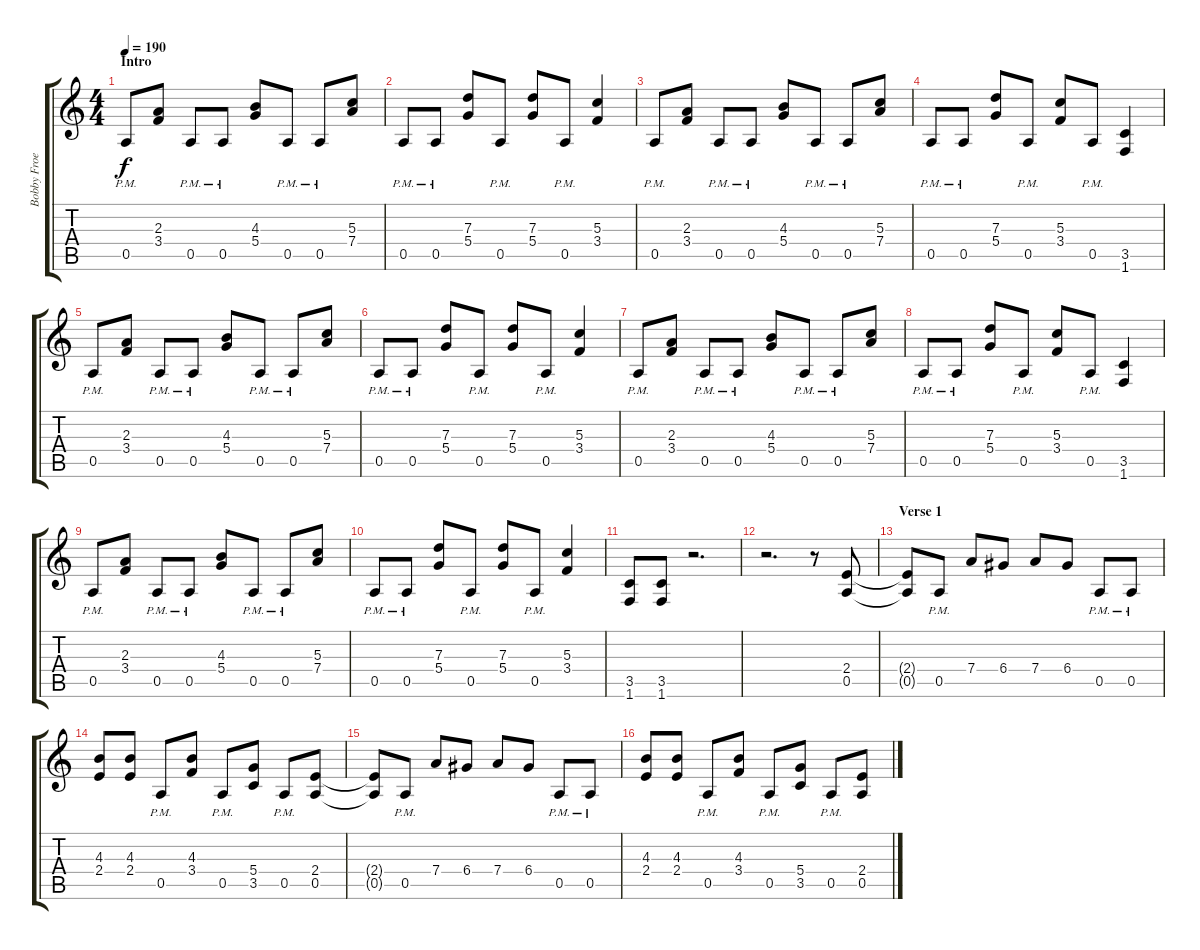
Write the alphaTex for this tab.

\track ("Bobby Froese" "Bobby Froe") {instrument distortionguitar}
\staff {score tabs}
\tuning (E4 B3 G3 D3 A2 E2) {hide}
\ts (4 4)
\section ("" "Intro")
\tempo 190
\clef g2
\ks c
0.5{pm}.8{dy f instrument distortionguitar} (2.3 3.4).8 0.5{pm}.8 0.5{pm}.8 (4.3 5.4).8 0.5{pm}.8 0.5{pm}.8 (5.3 7.4).8 |
0.5{pm}.8 0.5{pm}.8 (7.3 5.4).8 0.5{pm}.8 (7.3 5.4).8 0.5{pm}.8 (5.3 3.4).4 |
0.5{pm}.8 (2.3 3.4).8 0.5{pm}.8 0.5{pm}.8 (4.3 5.4).8 0.5{pm}.8 0.5{pm}.8 (5.3 7.4).8 |
0.5{pm}.8 0.5{pm}.8 (7.3 5.4).8 0.5{pm}.8 (5.3 3.4).8 0.5{pm}.8 (3.5 1.6).4 |
0.5{pm}.8 (2.3 3.4).8 0.5{pm}.8 0.5{pm}.8 (4.3 5.4).8 0.5{pm}.8 0.5{pm}.8 (5.3 7.4).8 |
0.5{pm}.8 0.5{pm}.8 (7.3 5.4).8 0.5{pm}.8 (7.3 5.4).8 0.5{pm}.8 (5.3 3.4).4 |
0.5{pm}.8 (2.3 3.4).8 0.5{pm}.8 0.5{pm}.8 (4.3 5.4).8 0.5{pm}.8 0.5{pm}.8 (5.3 7.4).8 |
0.5{pm}.8 0.5{pm}.8 (7.3 5.4).8 0.5{pm}.8 (5.3 3.4).8 0.5{pm}.8 (3.5 1.6).4 |
0.5{pm}.8 (2.3 3.4).8 0.5{pm}.8 0.5{pm}.8 (4.3 5.4).8 0.5{pm}.8 0.5{pm}.8 (5.3 7.4).8 |
0.5{pm}.8 0.5{pm}.8 (7.3 5.4).8 0.5{pm}.8 (7.3 5.4).8 0.5{pm}.8 (5.3 3.4).4 |
(3.5 1.6).8 (3.5 1.6).8 r.2{d} |
r.2{d} r.8 (2.4 0.5).8 |
\section ("" "Verse 1")
(2.4{t} 0.5{t}).8 0.5{pm}.8 7.4.8 6.4.8 7.4.8 6.4.8 0.5{pm}.8 0.5{pm}.8 |
(4.3 2.4).8 (4.3 2.4).8 0.5{pm}.8 (4.3 3.4).8 0.5{pm}.8 (5.4 3.5).8 0.5{pm}.8 (2.4 0.5).8 |
(2.4{t} 0.5{t}).8 0.5{pm}.8 7.4.8 6.4.8 7.4.8 6.4.8 0.5{pm}.8 0.5{pm}.8 |
(4.3 2.4).8 (4.3 2.4).8 0.5{pm}.8 (4.3 3.4).8 0.5{pm}.8 (5.4 3.5).8 0.5{pm}.8 (2.4 0.5).8
